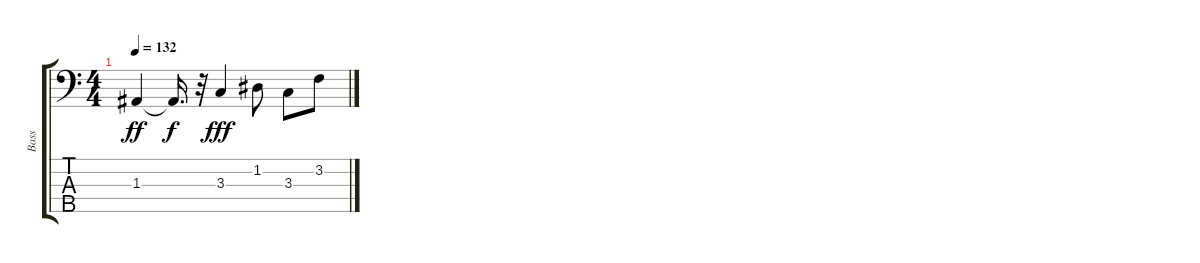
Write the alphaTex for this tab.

\track ("Bass" "Bass") {instrument slapbass2}
\staff {score tabs}
\tuning (G2 D2 A1 E1 B0) {hide}
\ts (4 4)
\tempo 132
\clef f4
\ks c
1.3.4{dy ff volume 4} 1.3{t}.16{d dy f} r.32 3.3.4{dy fff volume 3} 1.2.8{volume 2} 3.3.8{volume 2} 3.2.8{volume 2}
